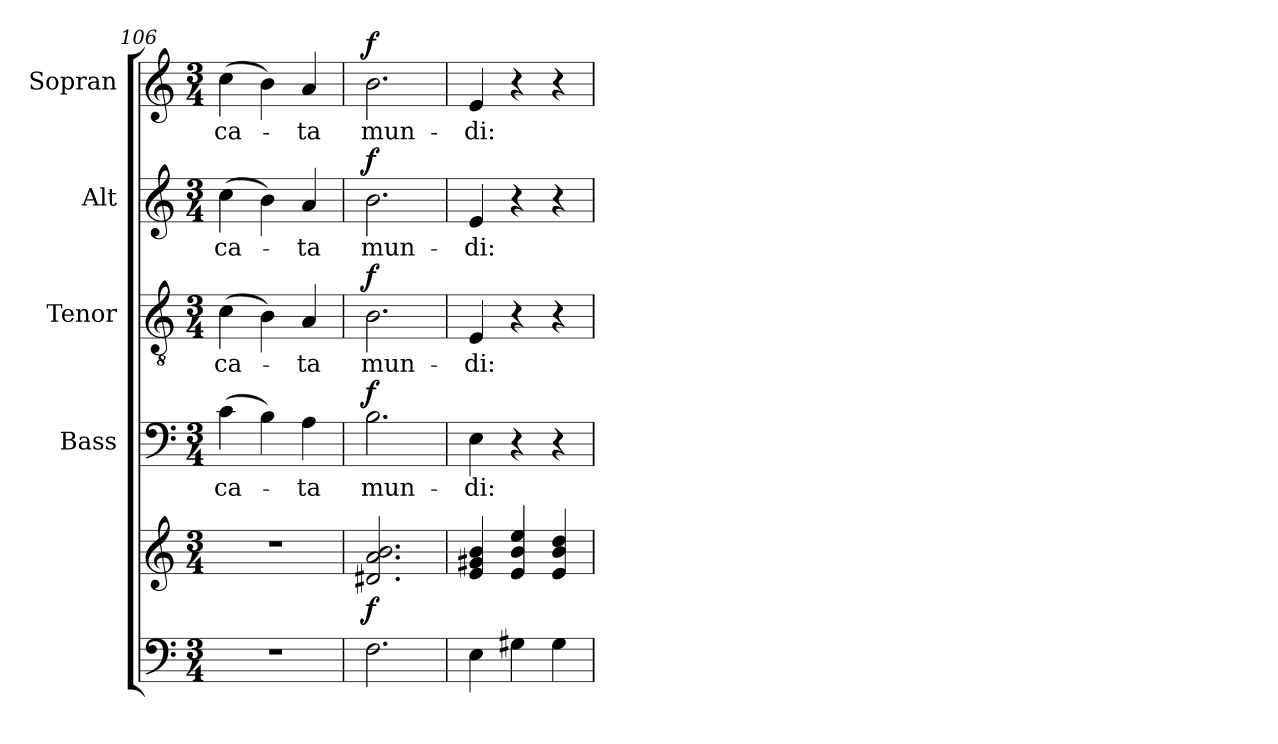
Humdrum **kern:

**kern	**kern	**dynam	**kern	**text	**dynam	**kern	**text	**dynam	**kern	**text	**dynam	**kern	**text	**dynam
*part5	*part5	*part5	*part4	*part4	*part4	*part3	*part3	*part3	*part2	*part2	*part2	*part1	*part1	*part1
*staff6	*staff5	*staff5/6	*staff4	*staff4	*staff4	*staff3	*staff3	*staff3	*staff2	*staff2	*staff2	*staff1	*staff1	*staff1
*	*	*	*I"Bass	*	*	*I"Tenor	*	*	*I"Alt	*	*	*I"Sopran	*	*
*	*	*	*I'B.	*	*	*I'T.	*	*	*I'A.	*	*	*I'S.	*	*
*clefF4	*clefG2	*	*clefF4	*	*	*clefGv2	*	*	*clefG2	*	*	*clefG2	*	*
*k[]	*k[]	*	*k[]	*	*	*k[]	*	*	*k[]	*	*	*k[]	*	*
*C:	*C:	*	*C:	*	*	*C:	*	*	*C:	*	*	*C:	*	*
*M3/4	*M3/4	*	*M3/4	*	*	*M3/4	*	*	*M3/4	*	*	*M3/4	*	*
=106	=106	=106	=106	=106	=106	=106	=106	=106	=106	=106	=106	=106	=106	=106
!	!	!	!	!LO:LY:b	!	!	!LO:LY:b	!	!	!LO:LY:b	!	!	!LO:LY:b	!
2.r	2.r	.	(>4c\	-ca-	.	(>4c\	-ca-	.	(>4cc\	-ca-	.	(>4cc\	-ca-	.
.	.	.	4B\)	.	.	4B\)	.	.	4b\)	.	.	4b\)	.	.
!	!	!	!	!LO:LY:b	!	!	!LO:LY:b	!	!	!LO:LY:b	!	!	!LO:LY:b	!
.	.	.	4A\	-ta	.	4A/	-ta	.	4a/	-ta	.	4a/	-ta	.
=107	=107	=107	=107	=107	=107	=107	=107	=107	=107	=107	=107	=107	=107	=107
!	!	!LO:DY:b	!	!LO:LY:b	!LO:DY:a	!	!LO:LY:b	!LO:DY:a	!	!LO:LY:b	!LO:DY:a	!	!LO:LY:b	!LO:DY:a
2.F\	2.d#X/ 2.a/ 2.b/	f	2.B\	mun-	f	2.B\	mun-	f	2.b\	mun-	f	2.b\	mun-	f
=108	=108	=108	=108	=108	=108	=108	=108	=108	=108	=108	=108	=108	=108	=108
!	!	!	!	!LO:LY:b	!	!	!LO:LY:b	!	!	!LO:LY:b	!	!	!LO:LY:b	!
4E\	4e/ 4g#X/ 4b/	.	4E\	-di:	.	4E/	-di:	.	4e/	-di:	.	4e/	-di:	.
4G#X\	4e/ 4b/ 4ee/	.	4r	.	.	4r	.	.	4r	.	.	4r	.	.
4G#\	4e/ 4b/ 4dd/	.	4r	.	.	4r	.	.	4r	.	.	4r	.	.
=	=	=	=	=	=	=	=	=	=	=	=	=	=	=
*-	*-	*-	*-	*-	*-	*-	*-	*-	*-	*-	*-	*-	*-	*-
